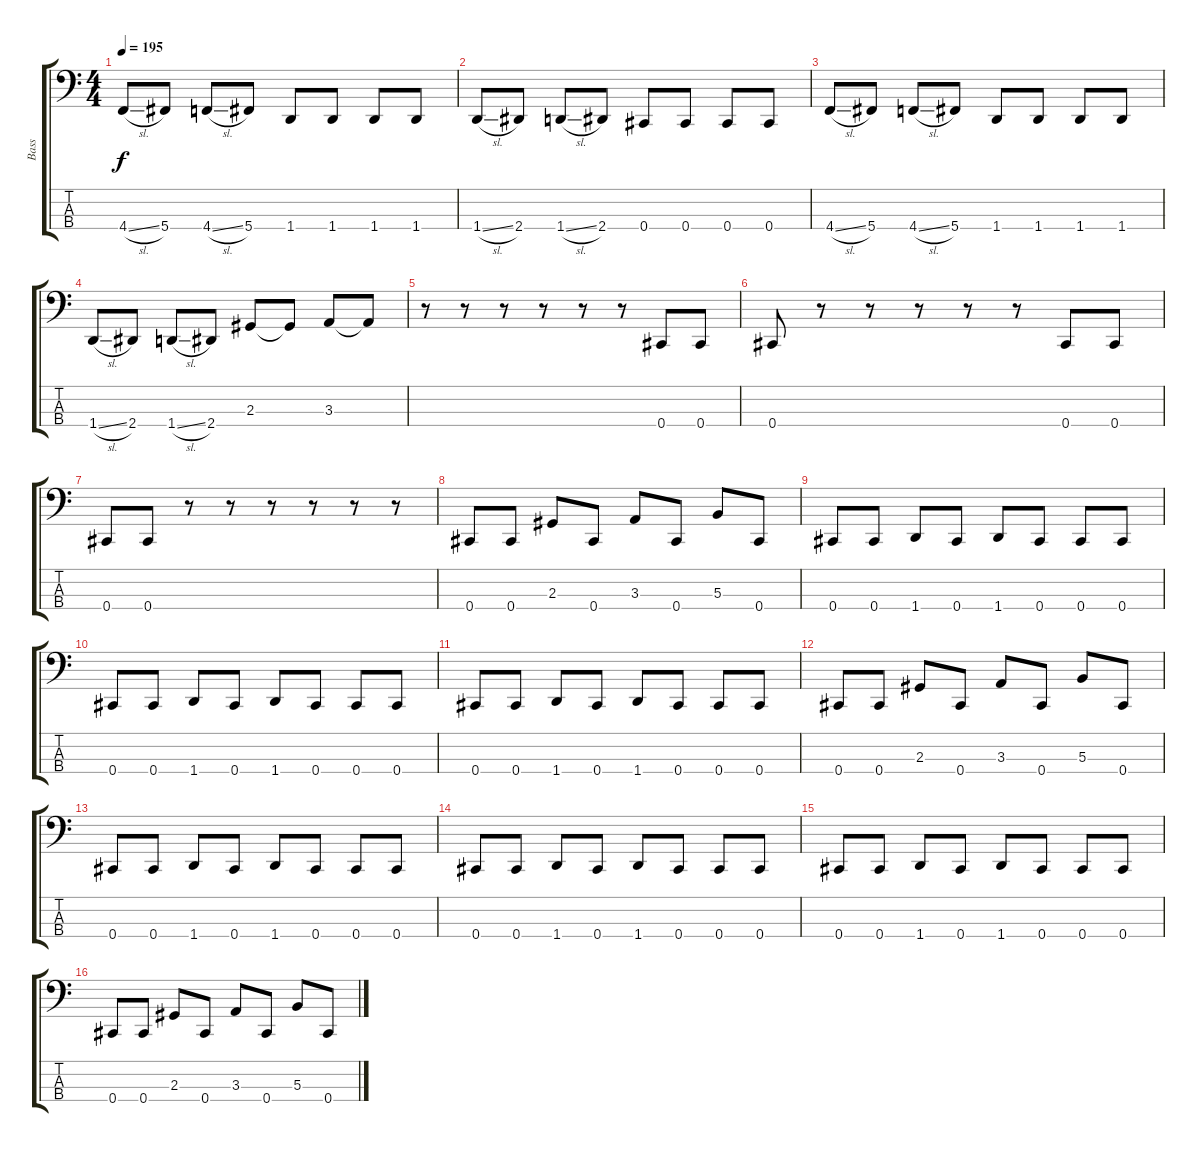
\track ("Bass" "Bass") {instrument electricbasspick}
\staff {score tabs}
\tuning (E2 B1 Gb1 Db1) {hide}
\ts (4 4)
\tempo 195
\clef f4
\ks c
4.4{sl}.8{dy f} 5.4.8 4.4{sl}.8 5.4.8 1.4.8 1.4.8 1.4.8 1.4.8 |
1.4{sl}.8 2.4.8 1.4{sl}.8 2.4.8 0.4.8 0.4.8 0.4.8 0.4.8 |
4.4{sl}.8 5.4.8 4.4{sl}.8 5.4.8 1.4.8 1.4.8 1.4.8 1.4.8 |
1.4{sl}.8 2.4.8 1.4{sl}.8 2.4.8 2.3.8 2.3{t}.8 3.3.8 3.3{t}.8 |
r.8 r.8 r.8 r.8 r.8 r.8 0.4.8 0.4.8 |
0.4.8 r.8 r.8 r.8 r.8 r.8 0.4.8 0.4.8 |
0.4.8 0.4.8 r.8 r.8 r.8 r.8 r.8 r.8 |
0.4.8 0.4.8 2.3.8 0.4.8 3.3.8 0.4.8 5.3.8 0.4.8 |
0.4.8 0.4.8 1.4.8 0.4.8 1.4.8 0.4.8 0.4.8 0.4.8 |
0.4.8 0.4.8 1.4.8 0.4.8 1.4.8 0.4.8 0.4.8 0.4.8 |
0.4.8 0.4.8 1.4.8 0.4.8 1.4.8 0.4.8 0.4.8 0.4.8 |
0.4.8 0.4.8 2.3.8 0.4.8 3.3.8 0.4.8 5.3.8 0.4.8 |
0.4.8 0.4.8 1.4.8 0.4.8 1.4.8 0.4.8 0.4.8 0.4.8 |
0.4.8 0.4.8 1.4.8 0.4.8 1.4.8 0.4.8 0.4.8 0.4.8 |
0.4.8 0.4.8 1.4.8 0.4.8 1.4.8 0.4.8 0.4.8 0.4.8 |
0.4.8 0.4.8 2.3.8 0.4.8 3.3.8 0.4.8 5.3.8 0.4.8
